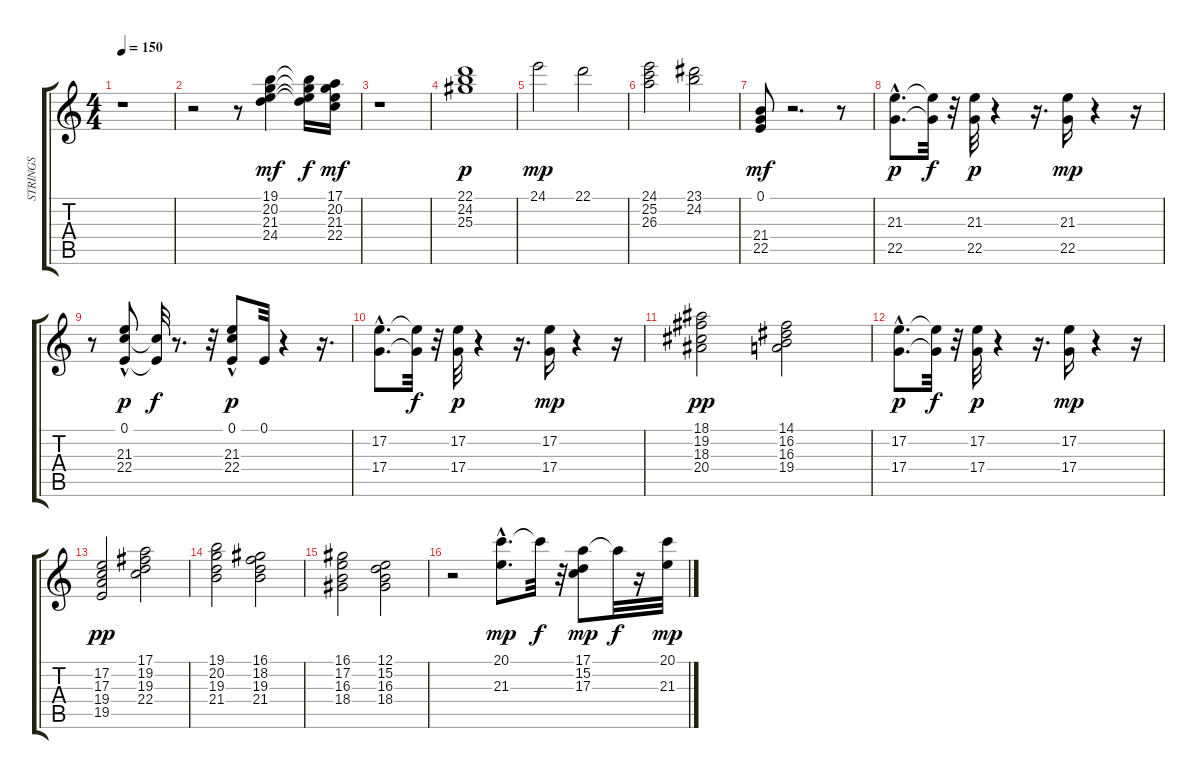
\track ("STRINGS" "STRINGS") {instrument stringensemble2}
\staff {score tabs}
\tuning (E4 B3 G3 D3 A2 E2) {hide}
\ts (4 4)
\tempo 150
\clef g2
\ks c
r.1{dy mf} |
r.2 r.8 (19.1 20.2 21.3 24.4).4 (19.1{t} 20.2{t} 21.3{t} 24.4{t}).16{dy f} (17.1 20.2 21.3 22.4).16{dy mf} |
r.1 |
(22.1 24.2 25.3).1{dy p} |
24.1.2{dy mp} 22.1.2 |
(24.1 25.2 26.3).2 (23.1 24.2).2 |
(0.1 21.4 22.5).8{dy mf} r.2{d} r.8 |
(21.3{hac} 22.5{hac}).8{d dy p} (21.3{t} 22.5{t}).32{dy f} r.32 (21.3 22.5).32{dy p} r.4 r.16{d} (21.3 22.5).16{dy mp} r.4 r.16 |
r.8 (0.1 21.3{hac} 22.4).8{dy p} (0.1{t} 22.4{t}).32{dy f} r.8{d} r.32 (0.1{hac} 21.3 22.4).8{dy p} 0.1.32 r.4 r.16{d} |
(17.2{hac} 17.4{hac}).8{d} (17.2{t} 17.4{t}).32{dy f} r.32 (17.2 17.4).32{dy p} r.4 r.16{d} (17.2 17.4).16{dy mp} r.4 r.16 |
(18.1 19.2 18.3 20.4).2{dy pp} (14.1 16.2 16.3 19.4).2 |
(17.2{hac} 17.4{hac}).8{d dy p} (17.2{t} 17.4{t}).32{dy f} r.32 (17.2 17.4).32{dy p} r.4 r.16{d} (17.2 17.4).16{dy mp} r.4 r.16 |
(17.2 17.3 19.4 19.5).2{dy pp} (17.1 19.2 19.3 22.4).2 |
(19.1 20.2 19.3 21.4).2 (16.1 18.2 19.3 21.4).2 |
(16.1 17.2 16.3 18.4).2 (12.1 15.2 16.3 18.4).2 |
r.2 (20.1{hac} 21.3{hac}).8{d dy mp} 20.1{t}.32{dy f} r.32 (17.1 15.2 17.3).8{dy mp} 17.1{t}.32{dy f} r.16 (20.1 21.3).32{dy mp}
